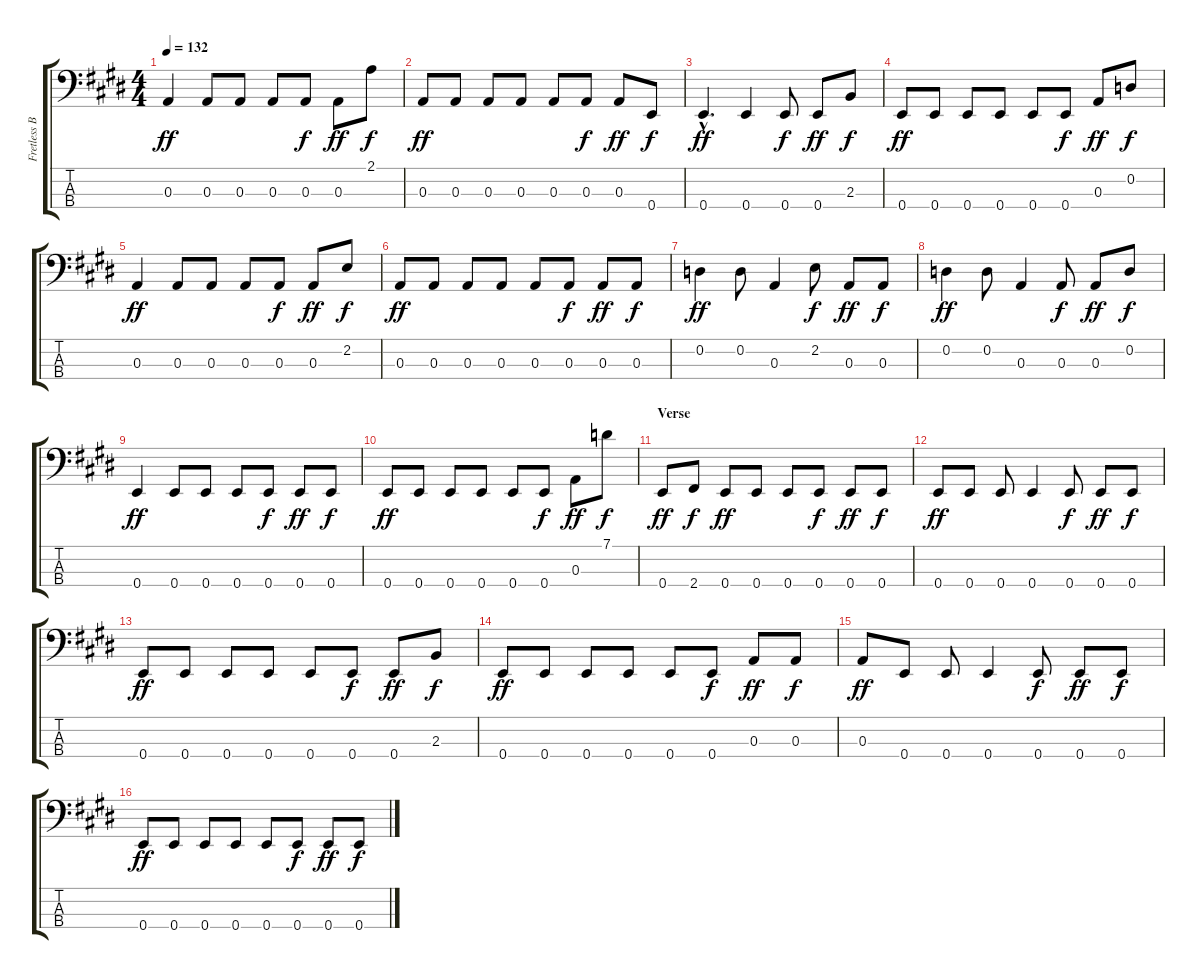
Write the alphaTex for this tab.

\track ("Fretless Bass" "Fretless B") {instrument electricbassfinger}
\staff {score tabs}
\tuning (G2 D2 A1 E1) {hide}
\ts (4 4)
\tempo 132
\clef f4
\ks e
0.3.4{dy ff} 0.3.8 0.3.8 0.3.8 0.3.8{dy f} 0.3.8{dy ff} 2.1.8{dy f} |
0.3.8{dy ff} 0.3.8 0.3.8 0.3.8 0.3.8 0.3.8{dy f} 0.3.8{dy ff} 0.4.8{dy f} |
0.4{hac}.4{d dy ff} 0.4.4 0.4.8{dy f} 0.4.8{dy ff} 2.3.8{dy f} |
0.4.8{dy ff} 0.4.8 0.4.8 0.4.8 0.4.8 0.4.8{dy f} 0.3.8{dy ff} 0.2.8{dy f} |
0.3.4{dy ff} 0.3.8 0.3.8 0.3.8 0.3.8{dy f} 0.3.8{dy ff} 2.2.8{dy f} |
0.3.8{dy ff} 0.3.8 0.3.8 0.3.8 0.3.8 0.3.8{dy f} 0.3.8{dy ff} 0.3.8{dy f} |
0.2.4{dy ff} 0.2.8 0.3.4 2.2.8{dy f} 0.3.8{dy ff} 0.3.8{dy f} |
0.2.4{dy ff} 0.2.8 0.3.4 0.3.8{dy f} 0.3.8{dy ff} 0.2.8{dy f} |
0.4.4{dy ff} 0.4.8 0.4.8 0.4.8 0.4.8{dy f} 0.4.8{dy ff} 0.4.8{dy f} |
0.4.8{dy ff} 0.4.8 0.4.8 0.4.8 0.4.8 0.4.8{dy f} 0.3.8{dy ff} 7.1.8{dy f} |
\section ("" "Verse")
0.4.8{dy ff} 2.4.8{dy f} 0.4.8{dy ff} 0.4.8 0.4.8 0.4.8{dy f} 0.4.8{dy ff} 0.4.8{dy f} |
0.4.8{dy ff} 0.4.8 0.4.8 0.4.4 0.4.8{dy f} 0.4.8{dy ff} 0.4.8{dy f} |
0.4.8{dy ff} 0.4.8 0.4.8 0.4.8 0.4.8 0.4.8{dy f} 0.4.8{dy ff} 2.3.8{dy f} |
0.4.8{dy ff} 0.4.8 0.4.8 0.4.8 0.4.8 0.4.8{dy f} 0.3.8{dy ff} 0.3.8{dy f} |
0.3.8{dy ff} 0.4.8 0.4.8 0.4.4 0.4.8{dy f} 0.4.8{dy ff} 0.4.8{dy f} |
0.4.8{dy ff} 0.4.8 0.4.8 0.4.8 0.4.8 0.4.8{dy f} 0.4.8{dy ff} 0.4.8{dy f}
